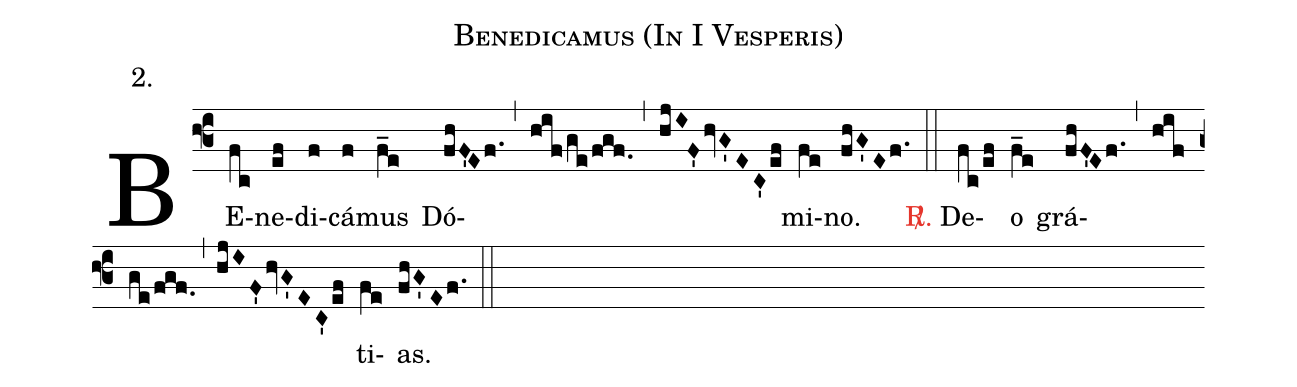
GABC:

name:Benedicamus (In I Vesperis);
office-part:Toni Communes;
mode:2;
annotation: 2.;
%%
(f3)BE(fc)ne(ef)di(f)cá(f)mus(f_e) Dó(fhF'Ef./,/hif/ge/fgf./,/hjI!F'/hvG'EC'ef)mi(fe)no.(fhG'Ef.) (::) <c><sp>R/</sp>.</c> De(fc/ef)o(f_e) grá(fhF'Ef./,/hif/ge/fgf./,/hjI/F'/hvG'EC'ef)ti(fe)as.(fhG'Ef.) (::)
